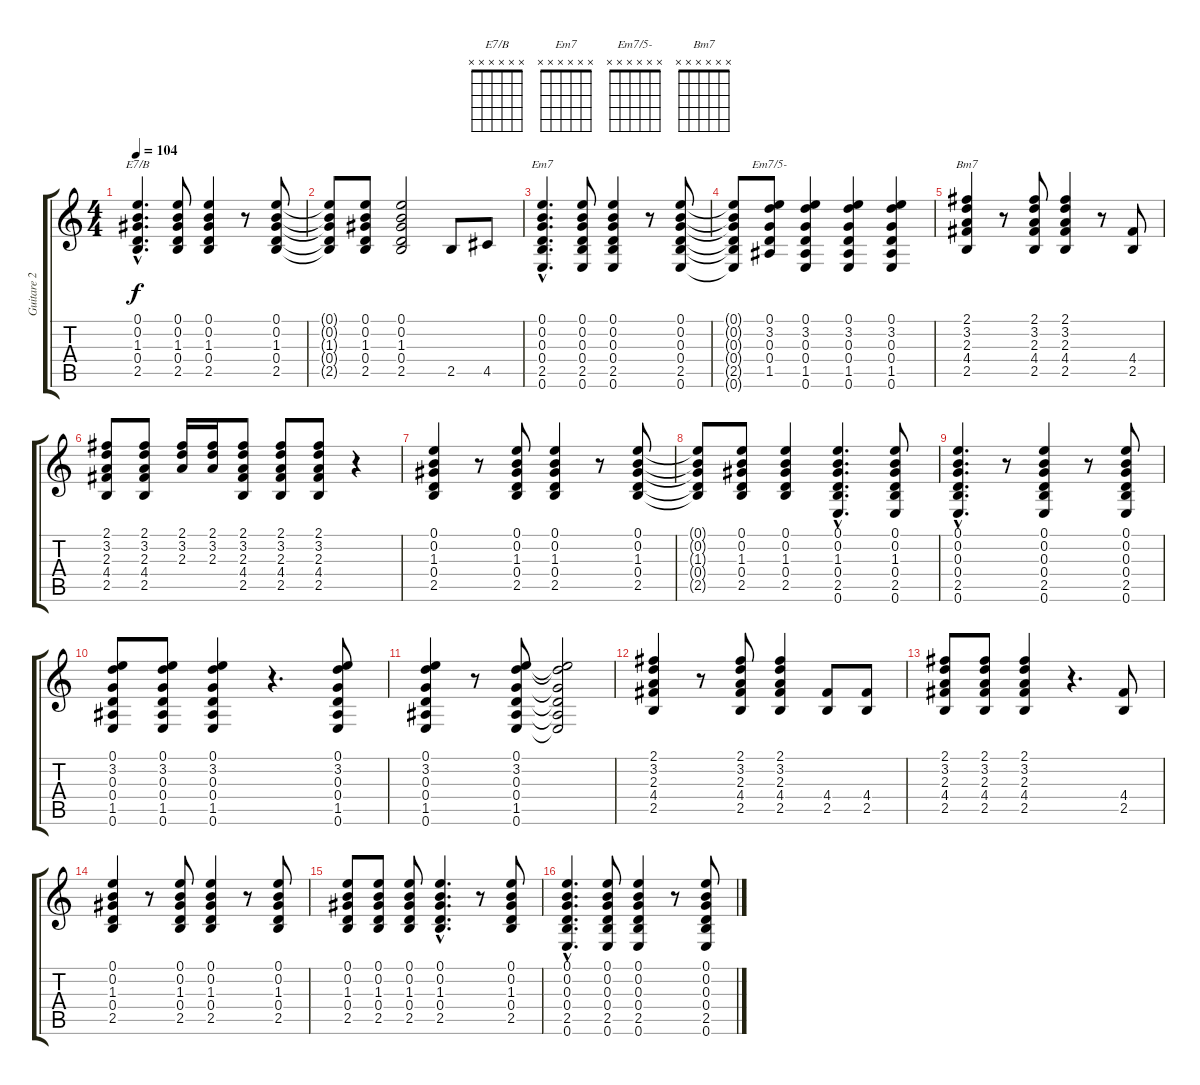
\track ("Guitare 2" "Guitare 2") {instrument acousticguitarsteel}
\staff {score tabs}
\tuning (E4 B3 G3 D3 A2 E2) {hide}
\chord ("E7/B" x x x x x x) {firstfret 0}
\chord ("Em7" x x x x x x) {firstfret 0}
\chord ("Em7/5-" x x x x x x) {firstfret 0}
\chord ("Bm7" x x x x x x) {firstfret 0}
\ts (4 4)
\tempo 104
\clef g2
\ks c
(0.1{hac} 0.2{hac} 1.3{hac} 0.4{hac} 2.5{hac}).4{d ch "E7/B" dy f} (0.1 0.2 1.3 0.4 2.5).8 (0.1 0.2 1.3 0.4 2.5).4 r.8 (0.1 0.2 1.3 0.4 2.5).8 |
(0.1{t} 0.2{t} 1.3{t} 0.4{t} 2.5{t}).8 (0.1 0.2 1.3 0.4 2.5).8 (0.1 0.2 1.3 0.4 2.5).2 2.5.8 4.5.8 |
(0.1{hac} 0.2{hac} 0.3{hac} 0.4{hac} 2.5{hac} 0.6{hac}).4{d ch "Em7"} (0.1 0.2 0.3 0.4 2.5 0.6).8 (0.1 0.2 0.3 0.4 2.5 0.6).4 r.8 (0.1 0.2 0.3 0.4 2.5 0.6).8 |
(0.1{t} 0.2{t} 0.3{t} 0.4{t} 2.5{t} 0.6{t}).8 (0.1 3.2 0.3 0.4 1.5).8{ch "Em7/5-"} (0.1 3.2 0.3 0.4 1.5 0.6).4 (0.1 3.2 0.3 0.4 1.5 0.6).4 (0.1 3.2 0.3 0.4 1.5 0.6).4 |
(2.1 3.2 2.3 4.4 2.5).4{ch "Bm7"} r.8 (2.1 3.2 2.3 4.4 2.5).8 (2.1 3.2 2.3 4.4 2.5).4 r.8 (4.4 2.5).8 |
(2.1 3.2 2.3 4.4 2.5).8 (2.1 3.2 2.3 4.4 2.5).8 (2.1 3.2 2.3).16 (2.1 3.2 2.3).16 (2.1 3.2 2.3 4.4 2.5).8 (2.1 3.2 2.3 4.4 2.5).8 (2.1 3.2 2.3 4.4 2.5).8 r.4 |
(0.1 0.2 1.3 0.4 2.5).4 r.8 (0.1 0.2 1.3 0.4 2.5).8 (0.1 0.2 1.3 0.4 2.5).4 r.8 (0.1 0.2 1.3 0.4 2.5).8 |
(0.1{t} 0.2{t} 1.3{t} 0.4{t} 2.5{t}).8 (0.1 0.2 1.3 0.4 2.5).8 (0.1 0.2 1.3 0.4 2.5).4 (0.1{hac} 0.2{hac} 1.3{hac} 0.4{hac} 2.5{hac} 0.6{hac}).4{d} (0.1 0.2 1.3 0.4 2.5 0.6).8 |
(0.1{hac} 0.2{hac} 0.3{hac} 0.4{hac} 2.5{hac} 0.6{hac}).4{d} r.8 (0.1 0.2 0.3 0.4 2.5 0.6).4 r.8 (0.1 0.2 0.3 0.4 2.5 0.6).8 |
(0.1 3.2 0.3 0.4 1.5 0.6).8 (0.1 3.2 0.3 0.4 1.5 0.6).8 (0.1 3.2 0.3 0.4 1.5 0.6).4 r.4{d} (0.1 3.2 0.3 0.4 1.5 0.6).8 |
(0.1 3.2 0.3 0.4 1.5 0.6).4 r.8 (0.1 3.2 0.3 0.4 1.5 0.6).8 (0.1{t} 3.2{t} 0.3{t} 0.4{t} 1.5{t} 0.6{t}).2 |
(2.1 3.2 2.3 4.4 2.5).4 r.8 (2.1 3.2 2.3 4.4 2.5).8 (2.1 3.2 2.3 4.4 2.5).4 (4.4 2.5).8 (4.4 2.5).8 |
(2.1 3.2 2.3 4.4 2.5).8 (2.1 3.2 2.3 4.4 2.5).8 (2.1 3.2 2.3 4.4 2.5).4 r.4{d} (4.4 2.5).8 |
(0.1 0.2 1.3 0.4 2.5).4 r.8 (0.1 0.2 1.3 0.4 2.5).8 (0.1 0.2 1.3 0.4 2.5).4 r.8 (0.1 0.2 1.3 0.4 2.5).8 |
(0.1 0.2 1.3 0.4 2.5).8 (0.1 0.2 1.3 0.4 2.5).8 (0.1 0.2 1.3 0.4 2.5).8 (0.1{hac} 0.2{hac} 1.3{hac} 0.4{hac} 2.5{hac}).4{d} r.8 (0.1 0.2 1.3 0.4 2.5).8 |
(0.1{hac} 0.2{hac} 0.3{hac} 0.4{hac} 2.5{hac} 0.6{hac}).4{d} (0.1 0.2 0.3 0.4 2.5 0.6).8 (0.1 0.2 0.3 0.4 2.5 0.6).4 r.8 (0.1 0.2 0.3 0.4 2.5 0.6).8
